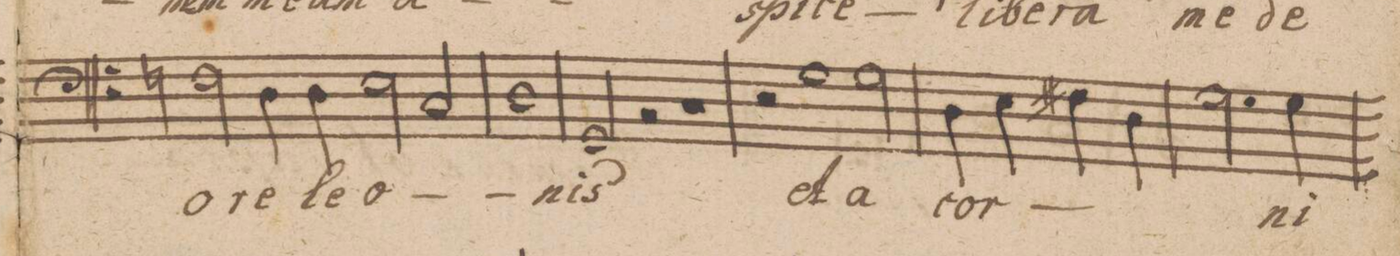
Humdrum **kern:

**kern	**text
*I"Baſso.	*
*clefF4	*
*k[]	*
*met(C|)	*
*M2/1	*
2F\	o-
4D\	-re
4D\	le-
2E\	-o-
2C/	.
=19-	=19-
1D\	.
2GG/	-nis
2rC	.
=20-	=20-
1rD	.
2r	.
1G\	et
=21-	=21-
2G\	a
4D\	cor-
4E\	.
4F#X\	.
4D\	.
=22-	=22-
2.G\	.
4G\	-ni-
*-	*-
